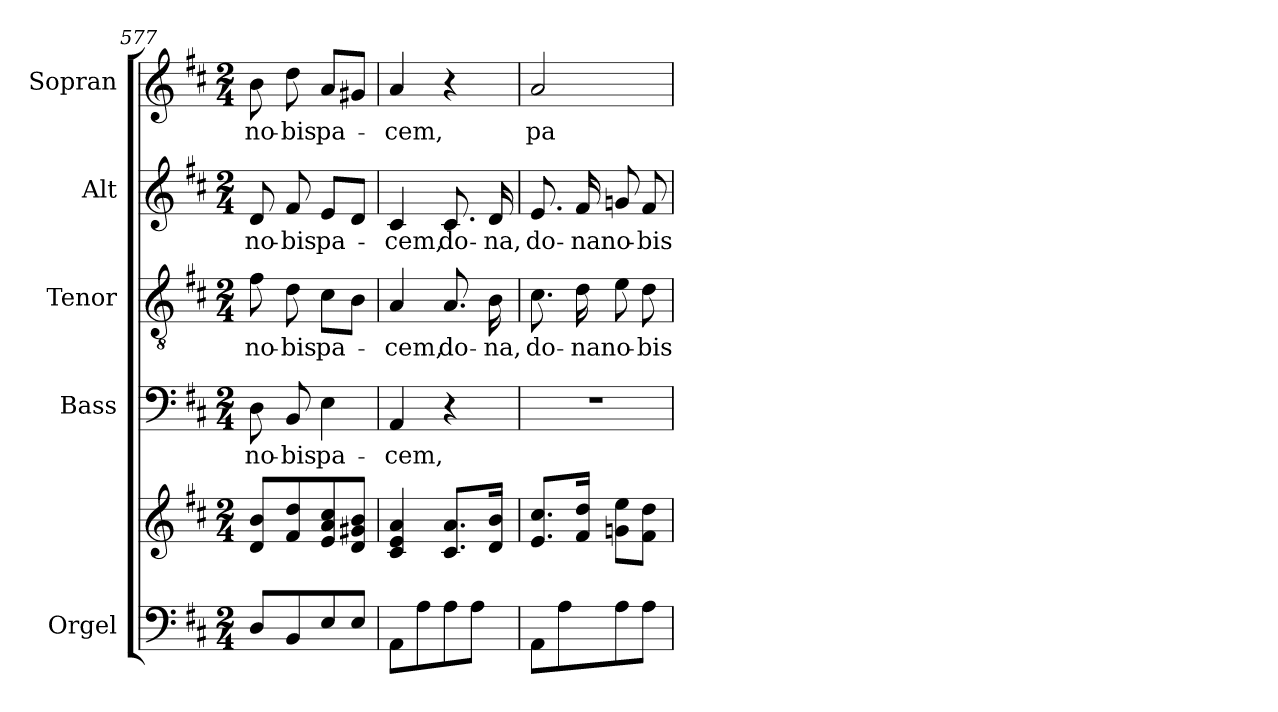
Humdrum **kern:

**kern	**kern	**kern	**text	**kern	**text	**kern	**text	**kern	**text
*part5	*part5	*part4	*part4	*part3	*part3	*part2	*part2	*part1	*part1
*staff6	*staff5	*staff4	*staff4	*staff3	*staff3	*staff2	*staff2	*staff1	*staff1
*I"Orgel	*	*I"Bass	*	*I"Tenor	*	*I"Alt	*	*I"Sopran	*
*I'Org.	*	*I'B.	*	*I'T.	*	*I'A.	*	*I'S.	*
*clefF4	*clefG2	*clefF4	*	*clefGv2	*	*clefG2	*	*clefG2	*
*k[f#c#]	*k[f#c#]	*k[f#c#]	*	*k[f#c#]	*	*k[f#c#]	*	*k[f#c#]	*
*D:	*D:	*D:	*	*D:	*	*D:	*	*D:	*
*M2/4	*M2/4	*M2/4	*	*M2/4	*	*M2/4	*	*M2/4	*
=577	=577	=577	=577	=577	=577	=577	=577	=577	=577
!	!	!	!LO:LY:b	!	!LO:LY:b	!	!LO:LY:b	!	!LO:LY:b
8D/L	8d/ 8b/L	8D\	no-	8f#\	no-	8d/	no-	8b\	no-
!	!	!	!LO:LY:b	!	!LO:LY:b	!	!LO:LY:b	!	!LO:LY:b
8BB/	8f#/ 8dd/	8BB/	-bis	8d\	-bis	8f#/	-bis	8dd\	-bis
!	!	!	!LO:LY:b	!	!LO:LY:b	!	!LO:LY:b	!	!LO:LY:b
8E/	8e/ 8a/ 8cc#/	4E\	pa-	8c#\L	pa-	8e/L	pa-	8a/L	pa-
8E/J	8d/ 8g#X/ 8b/J	.	.	8B\J	.	8d/J	.	8g#X/J	.
=578	=578	=578	=578	=578	=578	=578	=578	=578	=578
!	!	!	!LO:LY:b	!	!LO:LY:b	!	!LO:LY:b	!	!LO:LY:b
8AA\L	4c#/ 4e/ 4a/	4AA/	-cem,	4A/	-cem,	4c#/	-cem,	4a/	-cem,
8A\	.	.	.	.	.	.	.	.	.
!	!	!	!	!	!LO:LY:b	!	!LO:LY:b	!	!
8A\	8.c#/ 8.a/L	4r	.	8.A/	do-	8.c#/	do-	4r	.
8A\J	.	.	.	.	.	.	.	.	.
!	!	!	!	!	!LO:LY:b	!	!LO:LY:b	!	!
.	16d/ 16b/Jk	.	.	16B\	-na,	16d/	-na,	.	.
=579	=579	=579	=579	=579	=579	=579	=579	=579	=579
!	!	!	!	!	!LO:LY:b	!	!LO:LY:b	!	!LO:LY:b
8AA\L	8.e/ 8.cc#/L	2r	.	8.c#\	do-	8.e/	do-	2a/	pa-
8A\	.	.	.	.	.	.	.	.	.
!	!	!	!	!	!LO:LY:b	!	!LO:LY:b	!	!
.	16f#/ 16dd/Jk	.	.	16d\	-na	16f#/	-na	.	.
!	!	!	!	!	!LO:LY:b	!	!LO:LY:b	!	!
8A\	8gn\ 8ee\L	.	.	8e\	no-	8gn/	no-	.	.
!	!	!	!	!	!LO:LY:b	!	!LO:LY:b	!	!
8A\J	8f#\ 8dd\J	.	.	8d\	-bis	8f#/	-bis	.	.
=	=	=	=	=	=	=	=	=	=
*-	*-	*-	*-	*-	*-	*-	*-	*-	*-
